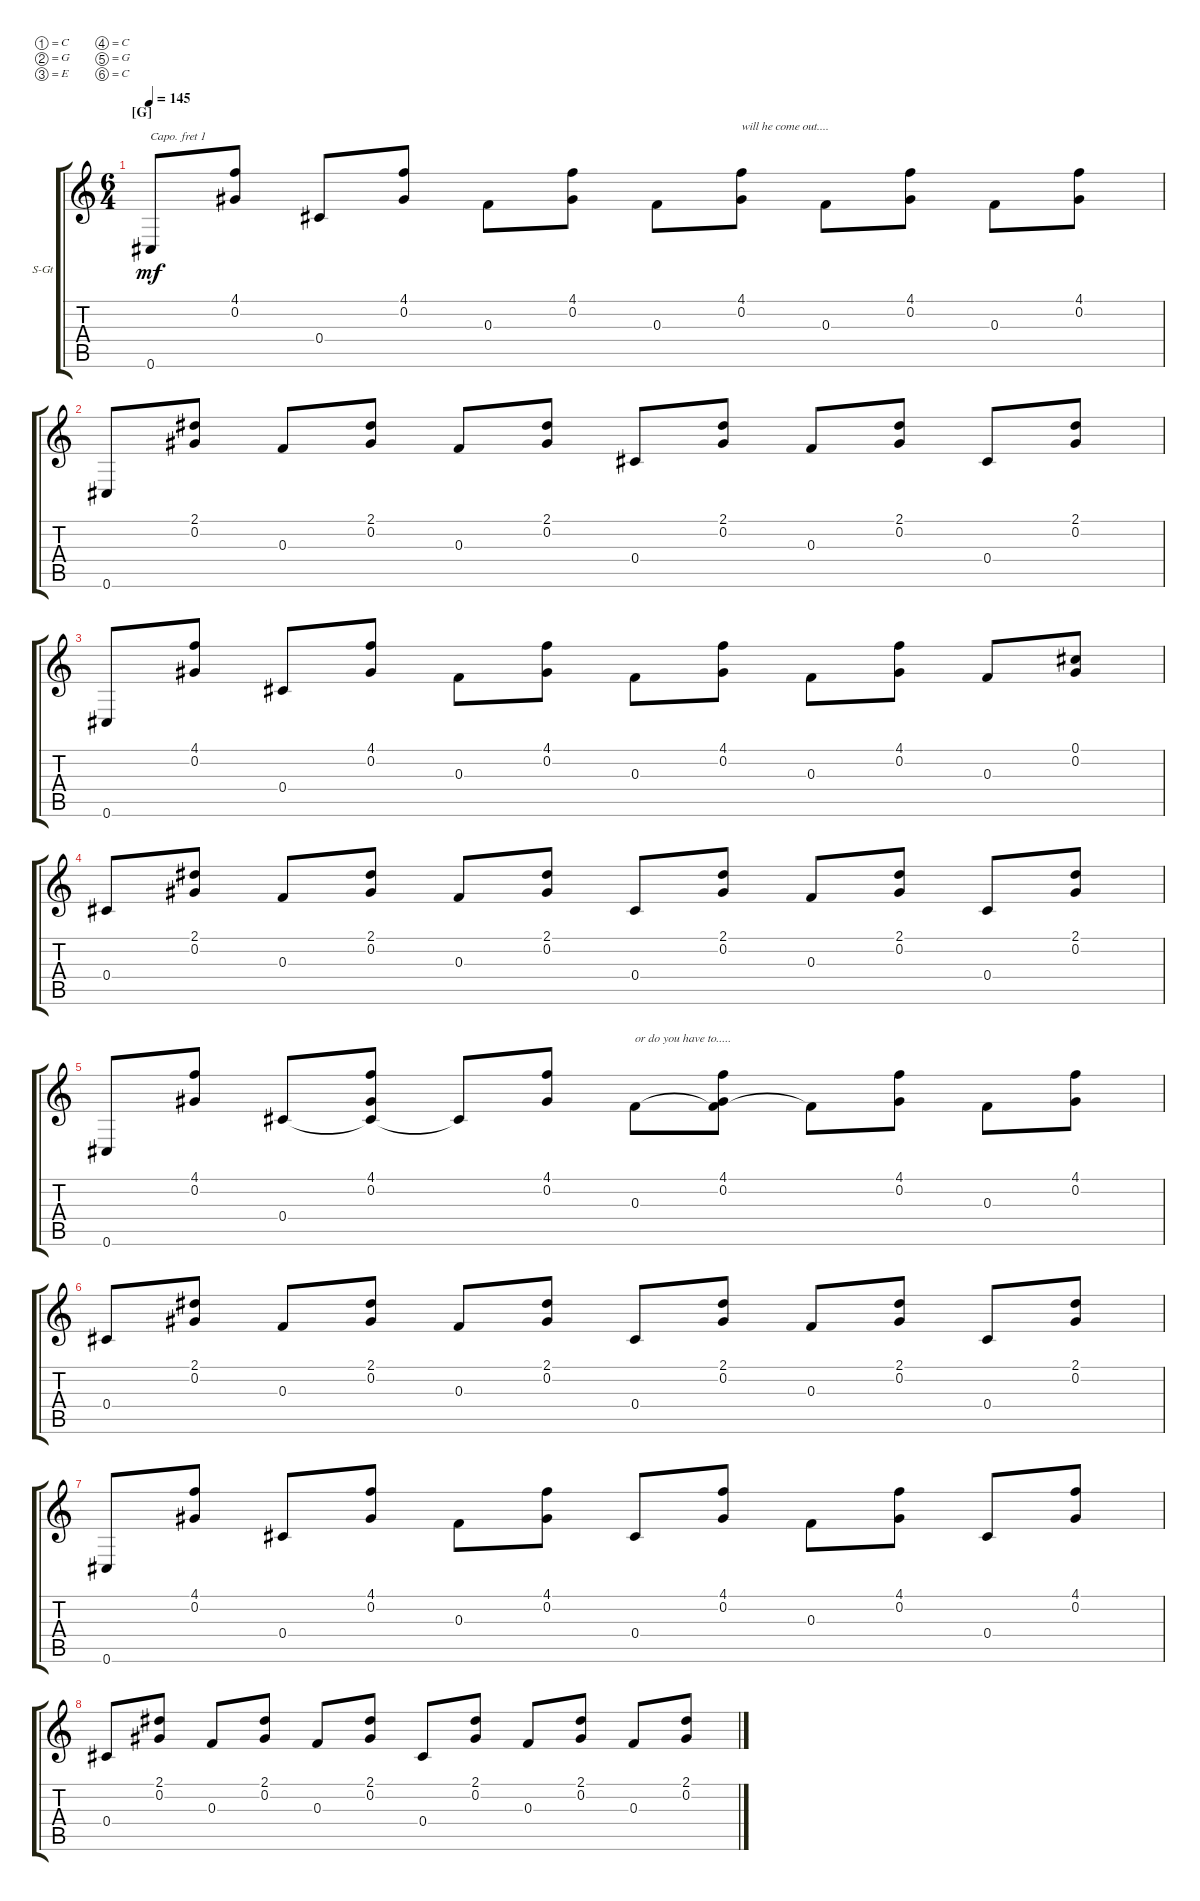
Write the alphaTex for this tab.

\defaultSystemsLayout 4
\bracketExtendMode groupsimilarinstruments
\firstSystemTrackNameOrientation horizontal
\otherSystemsTrackNameOrientation horizontal
\track ("Steel Guitar" "S-Gt") {instrument acousticguitarsteel}
\staff {score tabs}
\capo 1
\tuning (C4 G3 E3 C3 G2 C2)
\ts (6 4)
\section ("G" "")
\tempo 145
\clef g2
\ks c
0.6.8{dy mf} (4.1 0.2).8 0.4.8 (4.1 0.2).8 0.3.8 (4.1 0.2).8 0.3.8 (4.1 0.2).8{txt "will he come out...."} 0.3.8 (4.1 0.2).8 0.3.8 (4.1 0.2).8 |
0.6.8 (2.1 0.2).8 0.3.8 (2.1 0.2).8 0.3.8 (2.1 0.2).8 0.4.8 (2.1 0.2).8 0.3.8 (2.1 0.2).8 0.4.8 (2.1 0.2).8 |
0.6.8 (4.1 0.2).8 0.4.8 (4.1 0.2).8 0.3.8 (4.1 0.2).8 0.3.8 (4.1 0.2).8 0.3.8 (4.1 0.2).8 0.3.8 (0.1 0.2).8 |
0.4.8 (2.1 0.2).8 0.3.8 (2.1 0.2).8 0.3.8 (2.1 0.2).8 0.4.8 (2.1 0.2).8 0.3.8 (2.1 0.2).8 0.4.8 (2.1 0.2).8 |
0.6.8 (4.1 0.2).8 0.4.8 (4.1 0.2 0.4{t}).8 0.4{t}.8 (4.1 0.2).8 0.3.8{txt "or do you have to....."} (4.1 0.2 0.3{t}).8 0.3{t}.8 (4.1 0.2).8 0.3.8 (4.1 0.2).8 |
0.4.8 (2.1 0.2).8 0.3.8 (2.1 0.2).8 0.3.8 (2.1 0.2).8 0.4.8 (2.1 0.2).8 0.3.8 (2.1 0.2).8 0.4.8 (2.1 0.2).8 |
0.6.8 (4.1 0.2).8 0.4.8 (4.1 0.2).8 0.3.8 (4.1 0.2).8 0.4.8 (4.1 0.2).8 0.3.8 (4.1 0.2).8 0.4.8 (4.1 0.2).8 |
0.4.8 (2.1 0.2).8 0.3.8 (2.1 0.2).8 0.3.8 (2.1 0.2).8 0.4.8 (2.1 0.2).8 0.3.8 (2.1 0.2).8 0.3.8 (2.1 0.2).8
